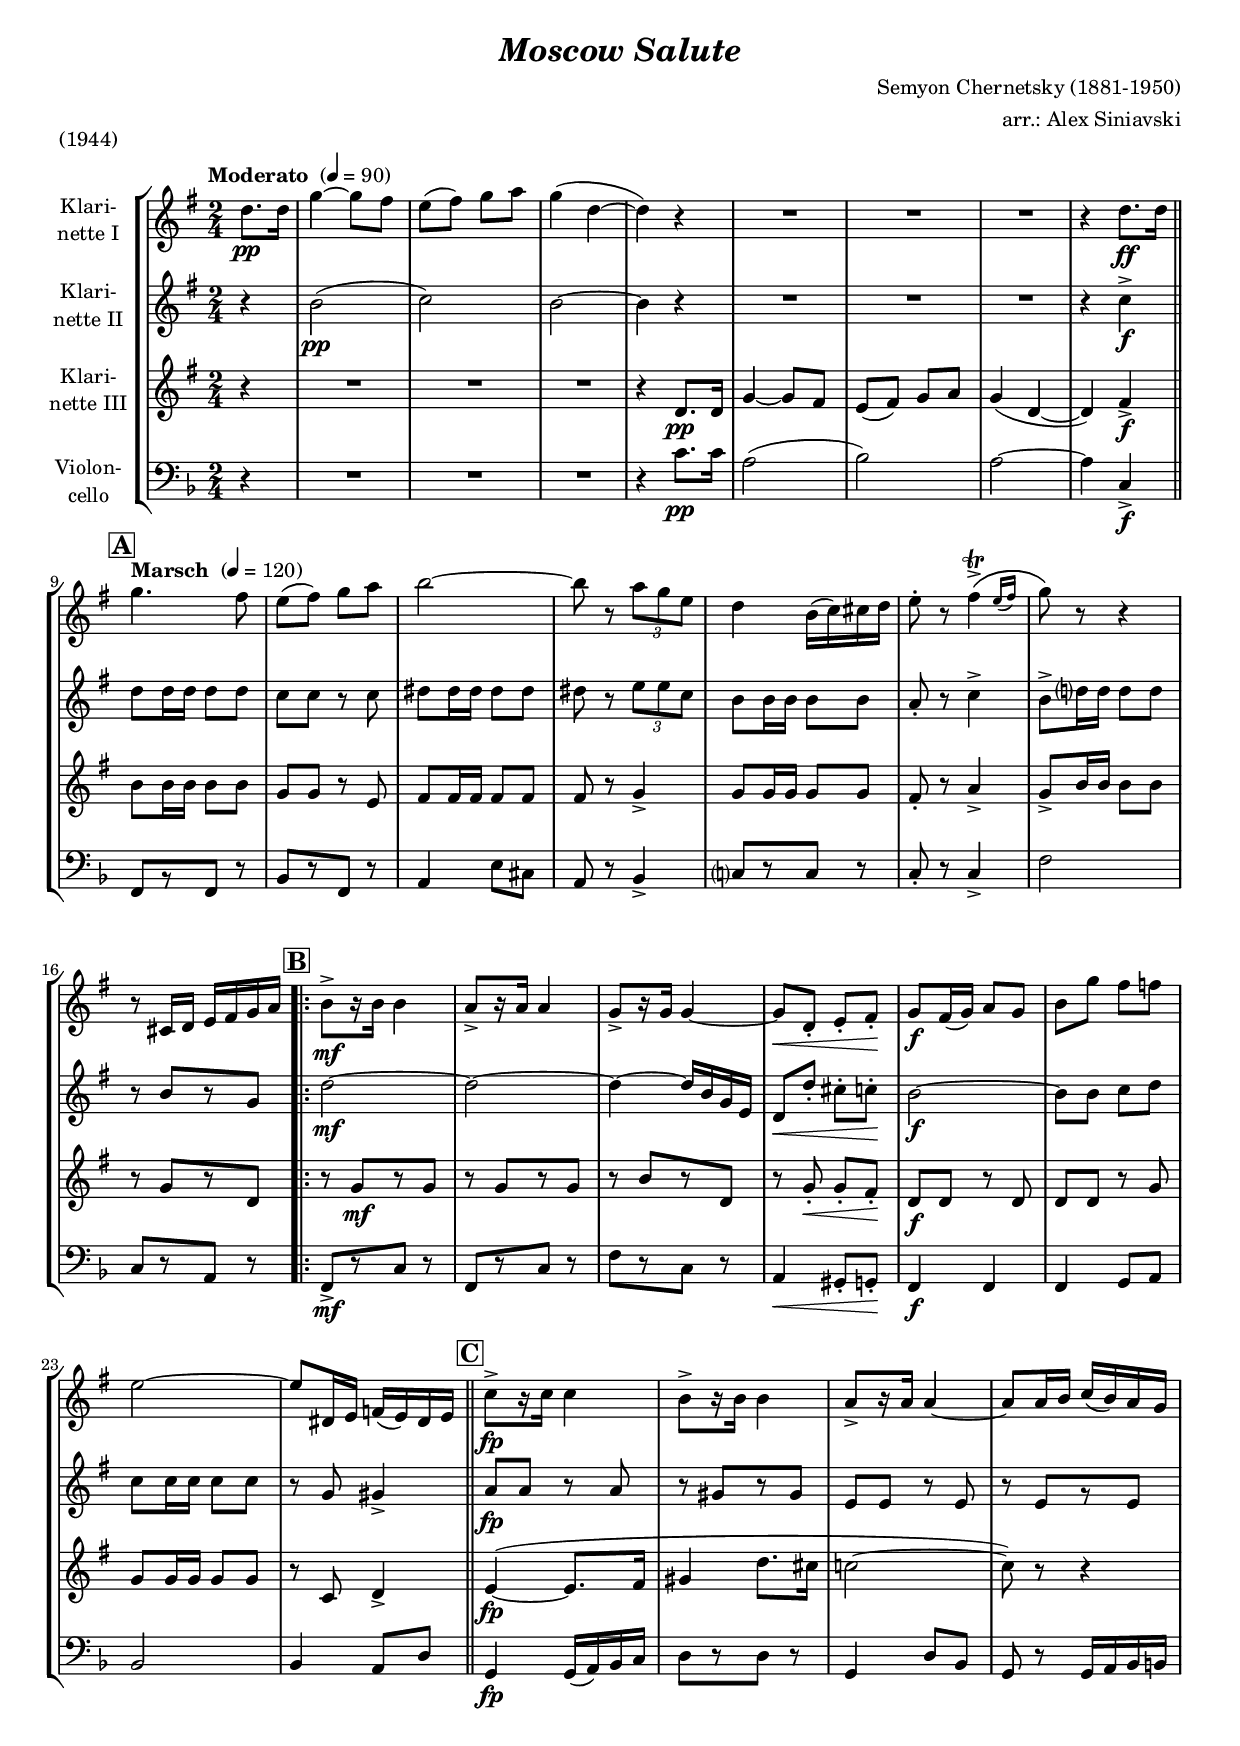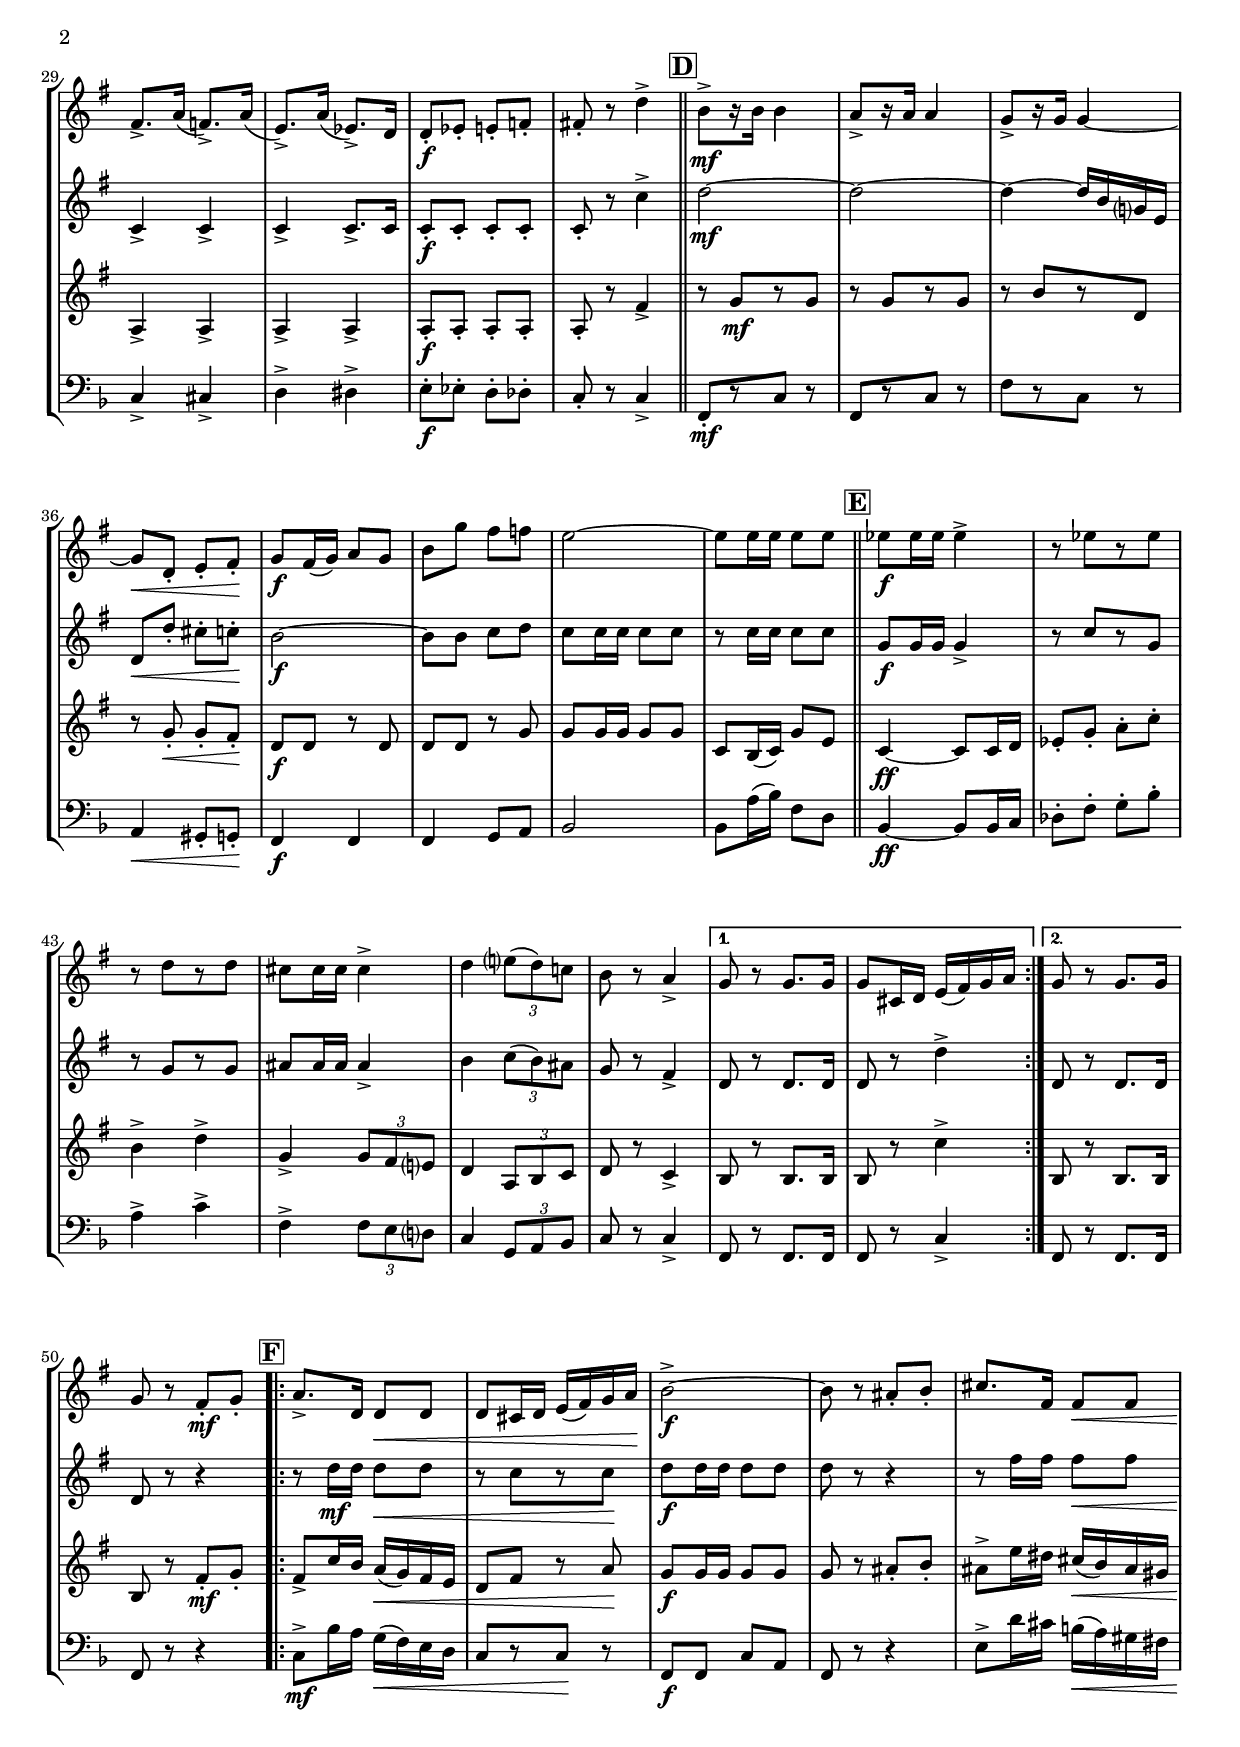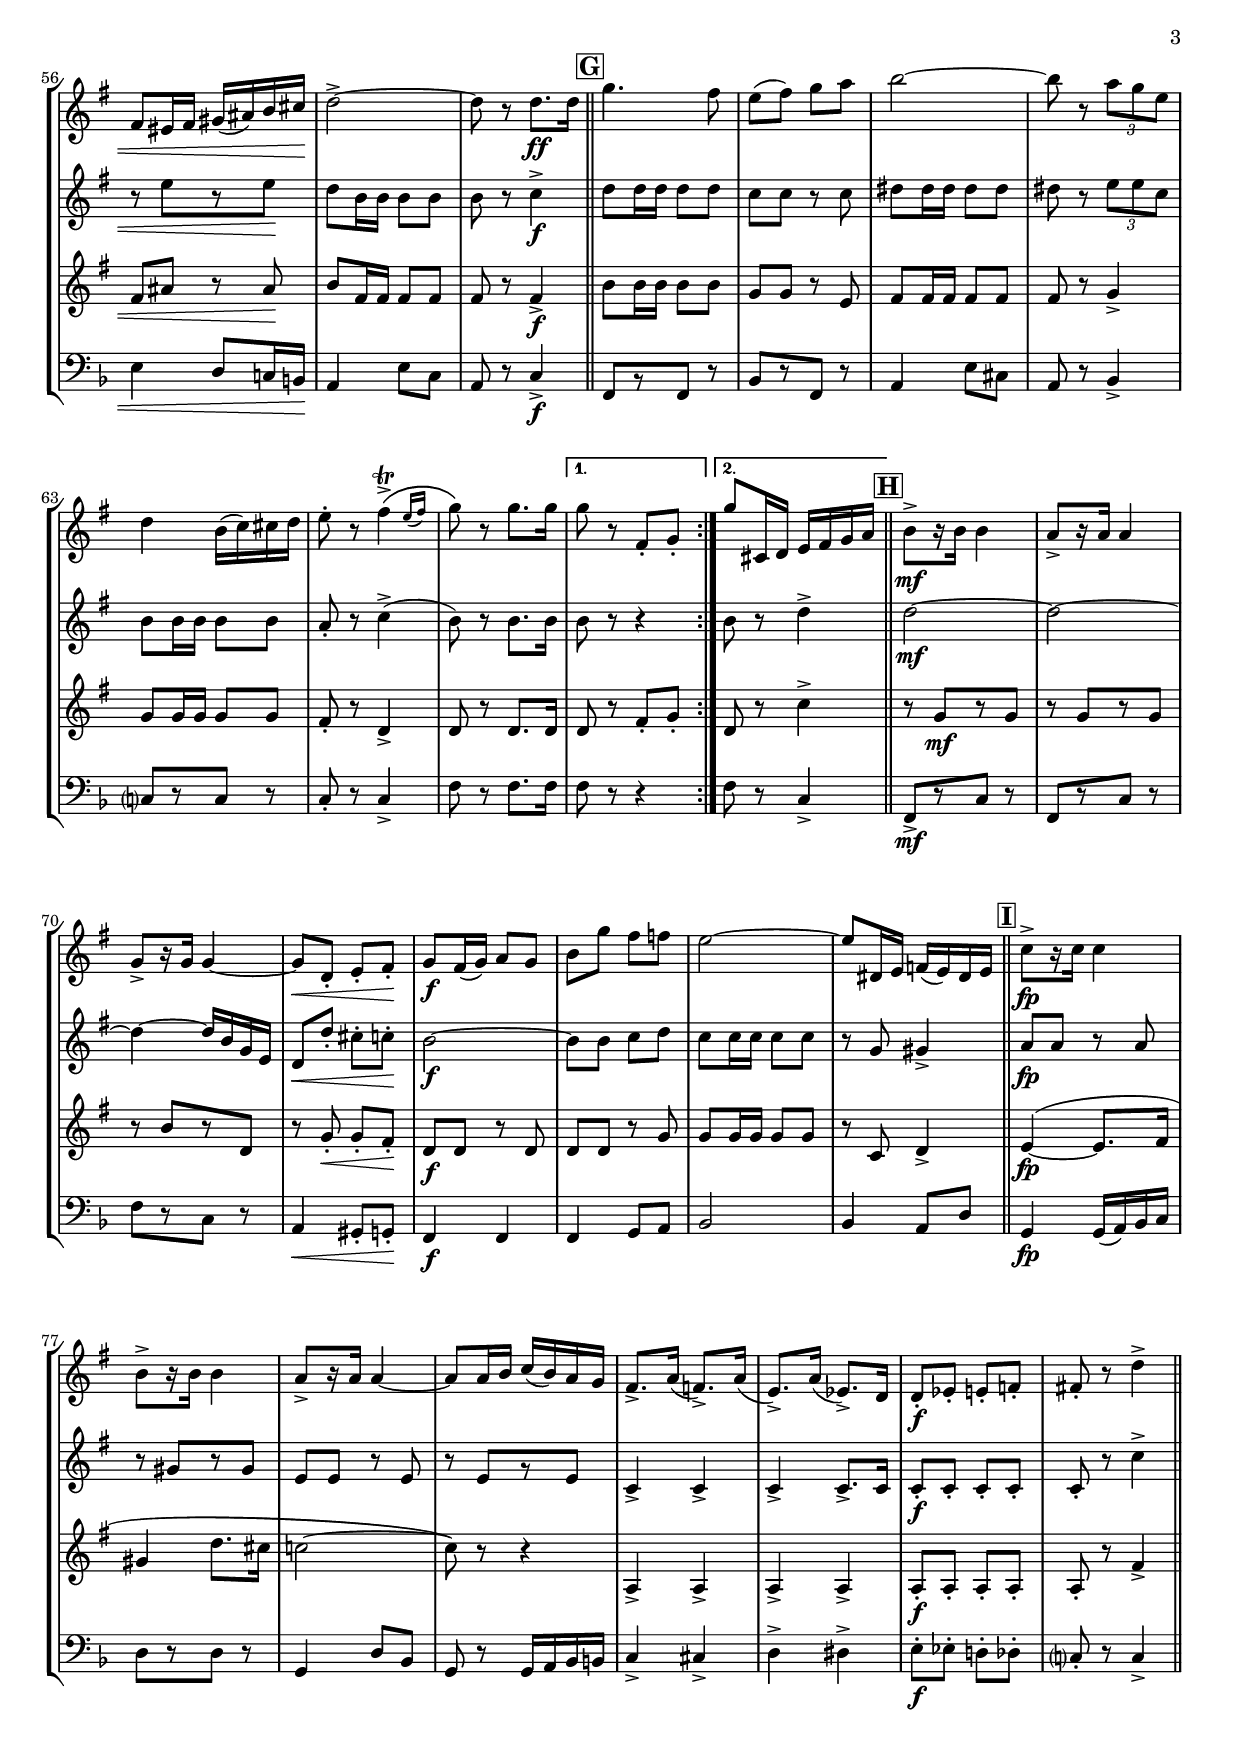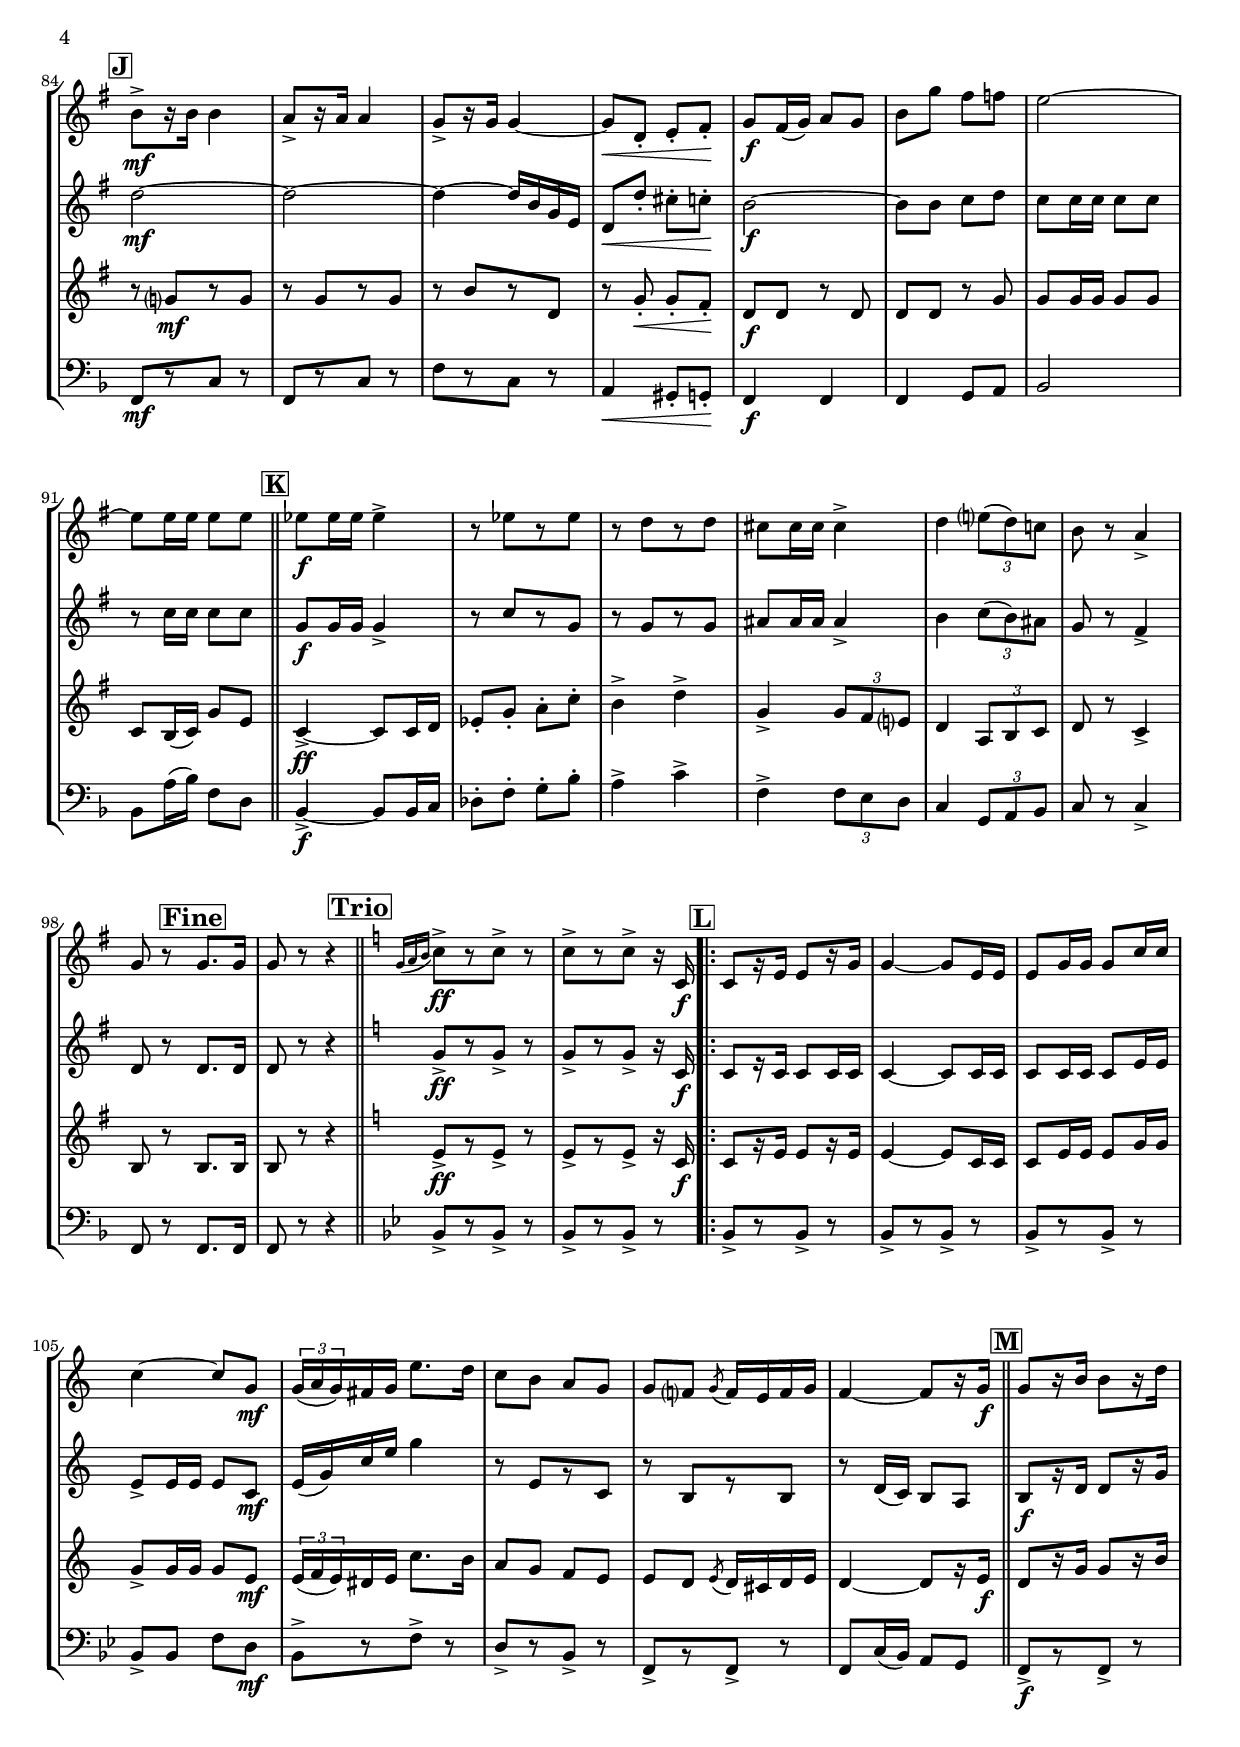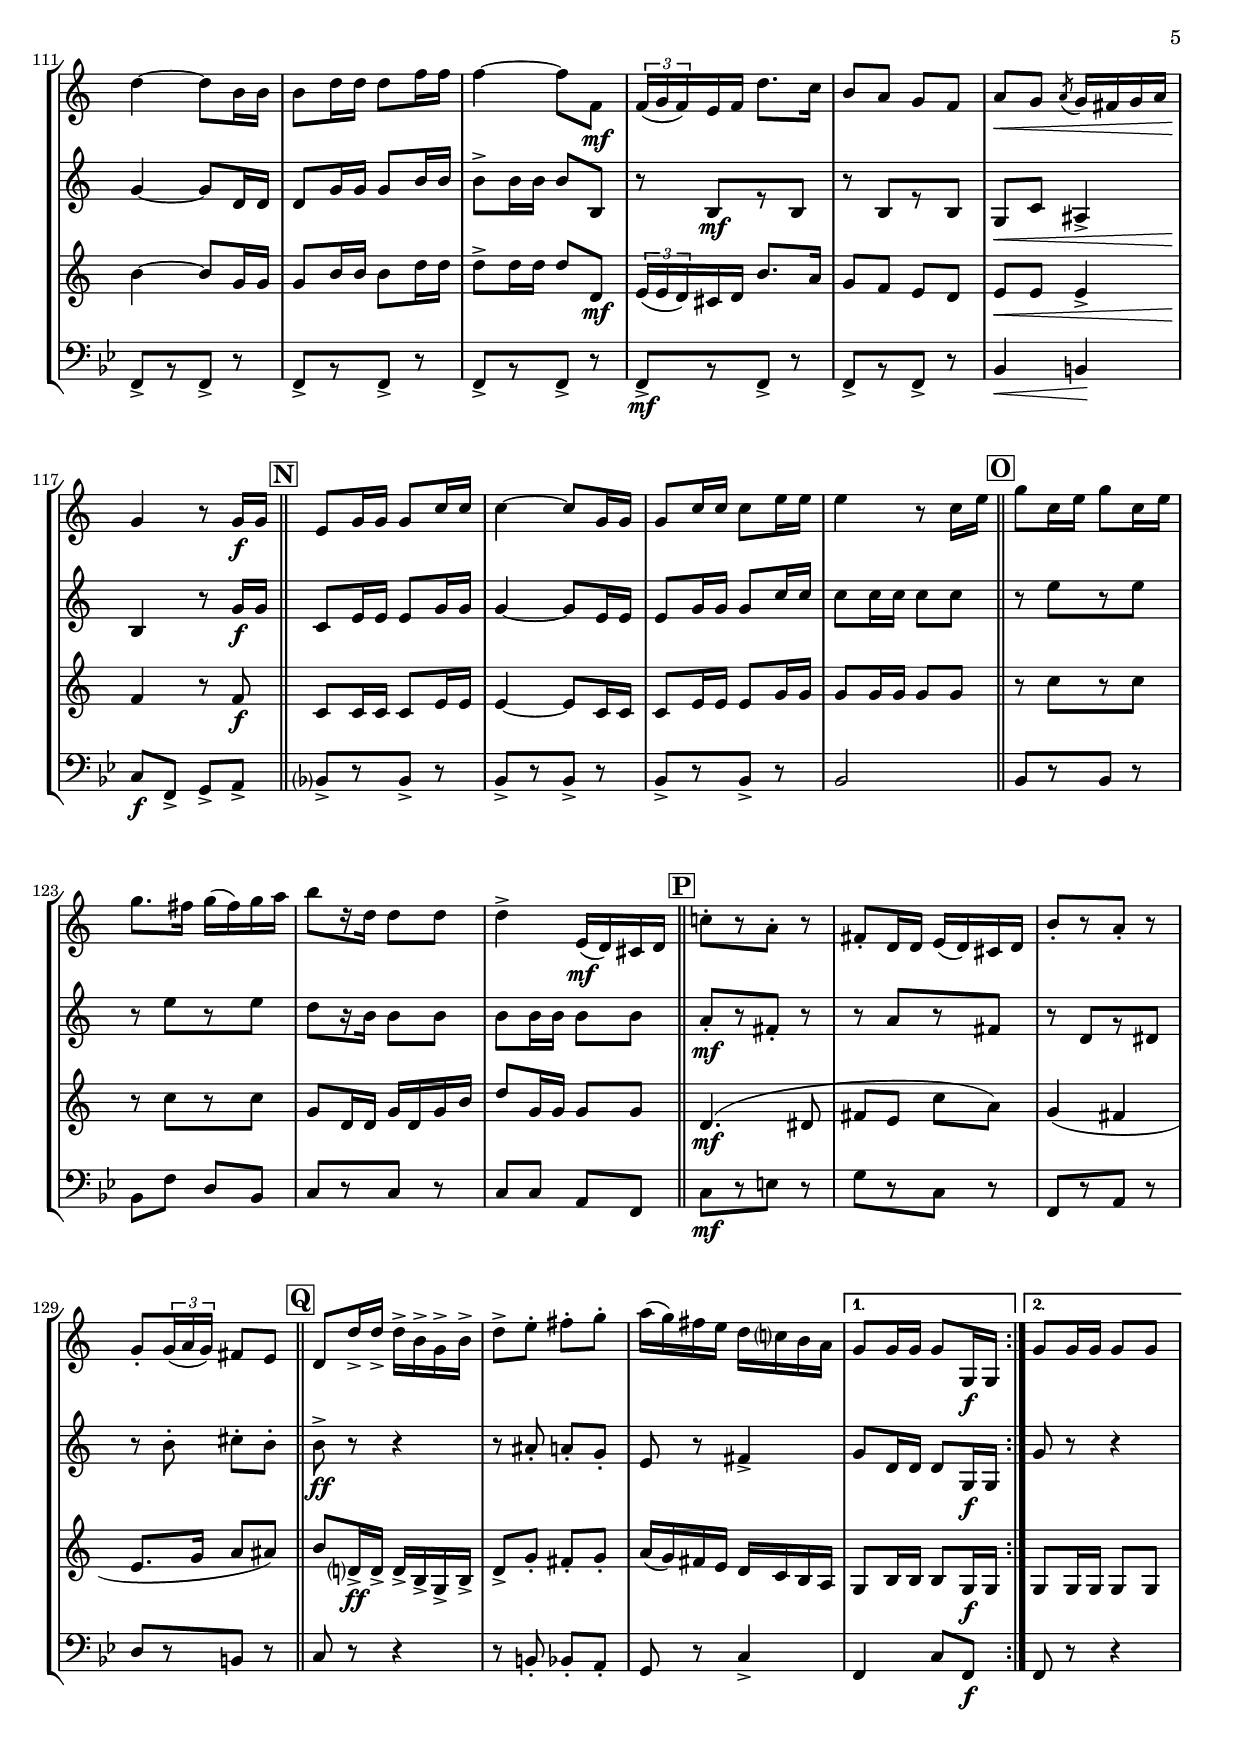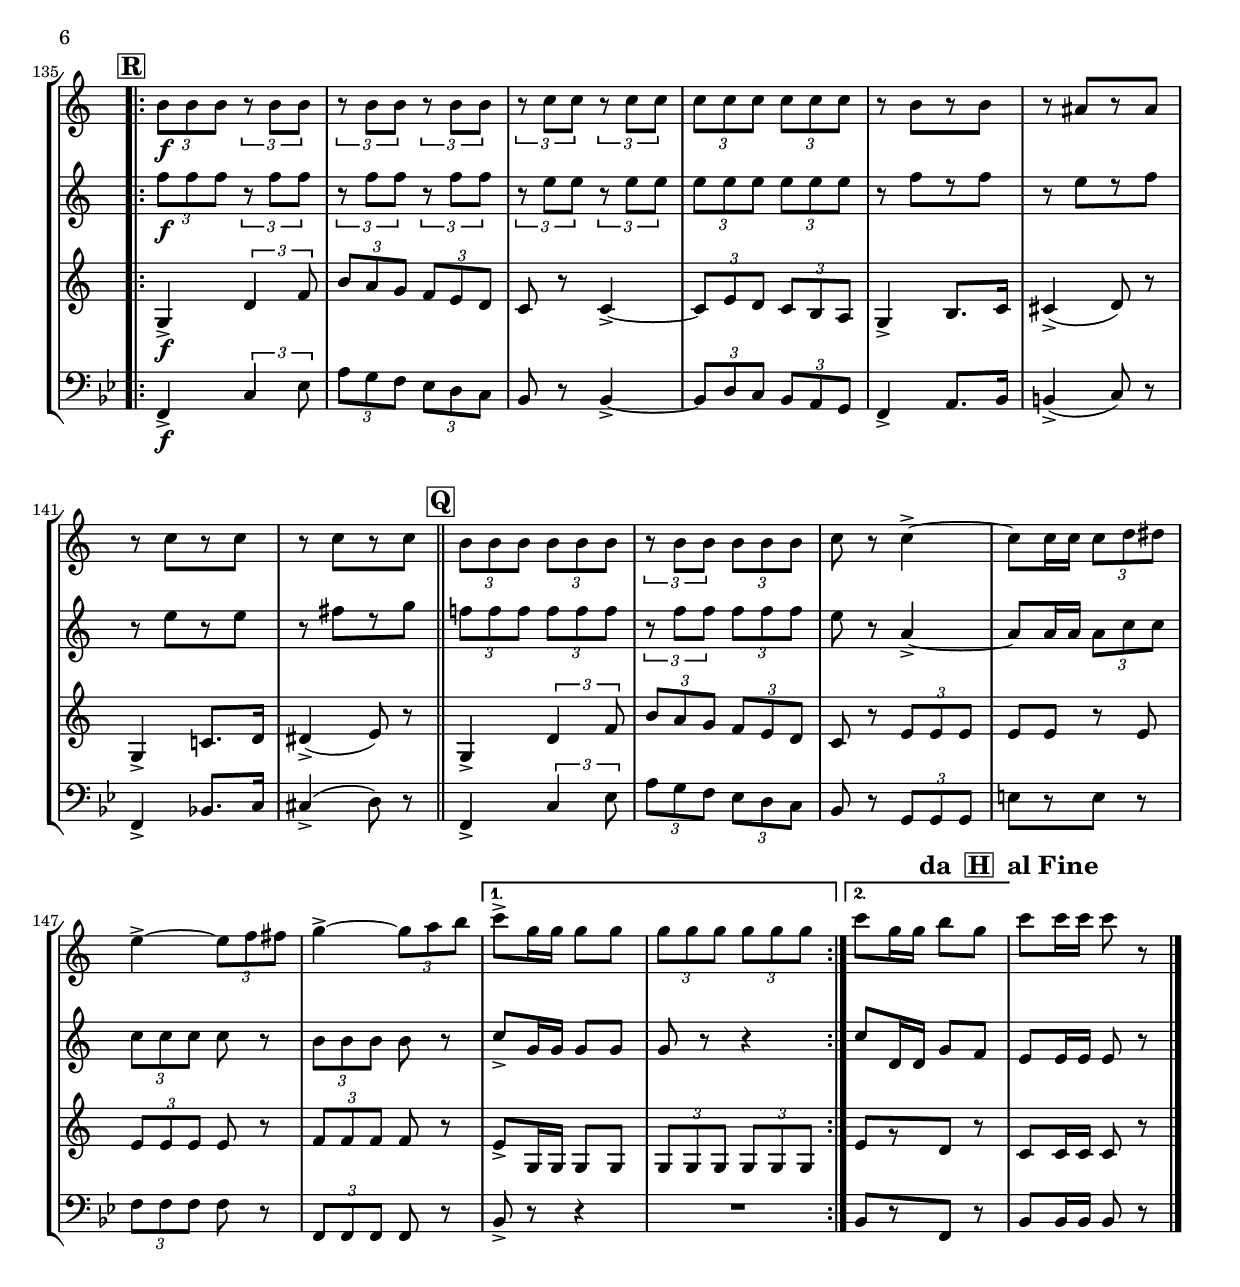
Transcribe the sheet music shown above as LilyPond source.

\version "2.18.2"
\include "deutsch.ly"

#(set-global-staff-size 17.725)

\header {
  title     = \markup \bold \italic "Moscow Salute"
  composer  = "Semyon Chernetsky (1881-1950)"
  arranger  = "arr.: Alex Siniavski"
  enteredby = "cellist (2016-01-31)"
  piece     = "(1944)"
}

voiceconsts = {
  \key b \major
  \clef "treble"
  \time 2/4
  %\numericTimeSignature
  \compressFullBarRests
  \tempo "Moderato " 4=90
  % Set default beaming for all staves
%  \set Timing.beamExceptions = #'()
%  \set Timing.baseMoment     = #(ly:make-moment 1 4)
%  \set Timing.beatStructure  = #'(1 1 1)
}

mihi = "clarinet"
%mihi = "trumpet"
mist = "string ensemble 1"
miba = "drawbar organ"
%miba = "electric bass (pick)"
%mikl = "acoustic grand"

boxa = { \bar "||" \mark \markup \box \bold "A" \tempo "Marsch " 4=120 }
boxb = { \mark \markup \box \bold "B" }
boxc = { \bar "||" \mark \markup \box \bold "C" }
boxd = { \bar "||" \mark \markup \box \bold "D" }
boxe = { \bar "||" \mark \markup \box \bold "E" }
boxf = { \mark \markup \box \bold "F" }
boxg = { \bar "||" \mark \markup \box \bold "G" }
boxh = { \bar "||" \mark \markup \box \bold "H" }
boxi = { \bar "||" \mark \markup \box \bold "I" }
boxj = { \bar "||" \mark \markup \box \bold "J" }
boxk = { \bar "||" \mark \markup \box \bold "K" }
boxl = { \mark \markup \box \bold "L" }
boxm = { \bar "||" \mark \markup \box \bold "M" }
boxn = { \bar "||" \mark \markup \box \bold "N" }
boxo = { \bar "||" \mark \markup \box \bold "O" }
boxp = { \bar "||" \mark \markup \box \bold "P" }
boxq = { \bar "||" \mark \markup \box \bold "Q" }
boxr = { \mark \markup \box \bold "R" }

fine = \mark \markup \box \bold "Fine"
hfin = \mark \markup { \bold "da " \box \bold "H" \bold " al Fine" }
trio = { \bar "||" \mark \markup \box \bold "Trio" \key es \major }

va = \relative c' {
  \voiceconsts

  \partial 4 f8.\pp f16
  b4~ b8 a
  g( a) b c
  b4( f~
  f) r
  R2*3

  r4 f8.\ff f16 \boxa
  b4. a8
  g( a) b c
  d2~
  d8 r \times 2/3 { c b g }
  f4 d16( es) e f

  g8-. r \afterGrace a4\(->\trill { g16([ a]) }
  b8\) r r4
  r8 e,,16 f g a b c
  \repeat volta 2 { \boxb
    d8[->\mf r16 d] d4
    c8[-> r16 c] c4
    b8[-> r16 b] b4~

    b8\< f-. g-. a-.\!
    b\f a16( b) c8 b
    d b' a as
    g2~
    g8 fis,16 g as( g) fis g \boxc
    es'8[->\fp r16 es] es4

    d8[-> r16 d16] d4
    c8[-> r16 c16] c4~
    c8 c16 d es( d) c b
    a8.-> c16( as8.)-> c16(
    g8.)-> c16( ges8.)-> f16
    f8-.\f ges-. g-. as-.
    a!-. r f'4-> \boxd

    d8[->\mf r16 d] d4
    c8[-> r16 c] c4
    b8[-> r16 b] b4~
    b8\< f-. g-. a-.\!
    b\f a16( b) c8 b
    d b' a as

    g2~
    g8 g16 g g8 g \boxe
    ges\f ges16 ges ges4->
    r8 ges[ r ges]
    r f[ r f]
    e e16 e e4->
    f \times 2/3 { g?8( f) es! }

    d8 r c4->
  }
  \alternative {
    { b8 r b8. b16 | b8 e,16 f g( a) b c }
    { b8 r b8. b16 }
  }
  b8 r a-.\mf b-.
  \repeat volta 2 { \boxf
    c8.-> f,16 f8\< f

    f e16 f g( a) b c\!
    d2~->\f
    d8 r cis-. d-.
    e8. a,16 a8\< a
    a gis16 a h( cis) d e\!
    f2~->

    f8 r f8.\ff f16 \boxg
    b4. a8
    g( a) b c
    d2~
    d8 r \times 2/3 { c b g }
    f4 d16( es) e f
    g8-. r \afterGrace a4\(->\trill { g16([ a]) }
    b8\) r b8. b16
  }
  \alternative {
    { b8 r a,-. b-. }
    { b' e,,16 f g a b c }
  } \boxh
  d8[->\mf r16 d] d4
  c8[-> r16 c] c4

  b8[-> r16 b] b4~
  b8\< f-. g-. a-.\!
  b\f a16( b) c8 b
  d b' a as
  g2~
  g8 fis,16 g as( g) fis g \boxi

  es'8[->\fp r16 es] es4
  d8[-> r16 d] d4
  c8[-> r16 c] c4~
  c8 c16 d es( d) c b
  a8.-> c16( as8.)-> c16(
  g8.)-> c16( ges8.)-> f16

  f8-.\f ges-. g-. as-.
  a!-. r f'4-> \boxj
  d8[->\mf r16 d] d4
  c8[-> r16 c] c4
  b8[-> r16 b] b4~
  b8\< f-. g-. a-.\!
  b\f a16( b) c8 b

  d b' a as
  g2~
  g8 g16 g g8 g \boxk
  ges\f ges16 ges ges4->
  r8 ges[ r ges]
  r f[ r f]
  e e16 e e4->

  f \times 2/3 { g?8( f) es! }
  d r c4->
  b8 r \fine b8. b16
  b8 r r4 \trio
  \appoggiatura { b16[ c d] } es8[->\ff r es]-> r
  es[-> r es]-> r16 es,\f
  \repeat volta 2 { \boxl
    es8[ r16 g] g8[ r16 b]

    b4~ b8 g16 g
    g8 b16 b b8 es16 es
    es4~ es8 b\mf
    \times 2/3 { b16( c b) } a b g'8. f16
    es8 d c b
    b as? \acciaccatura b as16 g as b
    as4~ as8[ r16 b]\f \boxm
    b8[ r16 d] d8[ r16 f]
    f4~ f8 d16 d
    d8 f16 f f8 as16 as
    as4~ as8 as,\mf
    \times 2/3 { as16( b as) } g as f'8. es16

    d8 c b as
    c\< b \acciaccatura c b16 a b c
    b4\! r8 b16\f b \boxn
    g8 b16 b b8 es16 es
    es4~ es8 b16 b
    b8 es16 es es8 g16 g

    g4 r8 es16 g \boxo
    b8 es,16 g b8 es,16 g
    b8. a16 b( a) b c
    d8[ r16 f,] f8 f
    f4-> g,16(\mf f) e f \boxp
    es'!8[-. r c]-. r

    a-. f16 f g( f) e f
    d'8[-. r c]-. r
    b-. \times 2/3 { b16( c b) } a8 g \boxq
    f f'16-> f-> f-> d-> b-> d->
    f8-> g-. a-. b-.
    c16( b) a g f es? d c
  }
  \alternative {
    { b8 b16 b b8 b,16\f b }
    { b'8 b16 b b8 b }
  }
  \repeat volta 2 { \boxr
    \times 2/3 { d\f d d } \times 2/3 { r d d }
    \times 2/3 { r d d } \times 2/3 { r d d }
  
    \times 2/3 { r es es } \times 2/3 { r es es }
    \times 2/3 { es es es } \times 2/3 { es es es }
    r d[ r d]
    r cis[ r cis]

    r es[ r es]
    r es[ r es]
    \times 2/3 { d d d } \times 2/3 { d d d }
    \times 2/3 { r d d } \times 2/3 { d d d }
    es r es4~->
    es8 es16 es \times 2/3 { es8 f fis }
    
    g4~-> \times 2/3 { g8 as a }
    b4~-> \times 2/3 { b8 c d }    
  }
  \alternative {
    { es-> b16 b b8 b | \times 2/3 { b b b } \times 2/3 { b b b } }
    { es b16 b d8 b }
  } \hfin
  es es16 es es8 r \bar "|."
}

vb = \relative c' {
  \voiceconsts

  \partial 4 r4
  d2(\pp
  es)
  d~
  d4 r
  R2*3
  r4 es->\f \boxa
  f8 f16 f f8 f
  es es r es
  fis fis16 fis fis8 fis
  fis r \times 2/3 { g g es }
  d8 d16 d d8 d

  c-. r es4->
  d8-> f?16 f f8 f
  r d[ r b]
  \repeat volta 2 { \boxb
    f'2~\mf
    f~
    f4~ f16 d b g

    f8\< f'-. e-. es-.\!
    d2~\f
    d8 d es f
    es es16 es es8 es
    r b h4-> \boxc
    c8\fp c r c

    r h[ r h]
    g g r g
    r g[ r g]
    es4-> es->
    es-> es8.-> es16
    es8-.\f es-. es-. es-.
    es-. r es'4-> \boxd

    f2~\mf
    f~
    f4~ f16 d b? g
    f8\< f'-. e-. es-.\!
    d2~\f
    d8 d es f

    es es16 es es8 es
    r es16 es es8 es \boxe
    b\f b16 b b4->
    r8 es[ r b]
    r b[ r b]
    cis cis16 cis cis4->
    d \times 2/3 { es8( d) cis }

    b r a4->
  }
  \alternative {
    { f8 r f8. f16 | f8 r f'4-> }
    { f,8 r f8. f16 }
  }
  f8 r r4
  \repeat volta 2 { \boxf
    r8 f'16\mf f f8\< f

    r es[ r es]\!
    f\f f16 f f8 f
    f r r4
    r8 a16 a a8\< a
    r g[ r g]\!
    f d16 d d8 d

    d r es4->\f \boxg
    f8 f16 f f8 f
    es es r es
    fis fis16 fis fis8 fis
    fis r \times 2/3 { g g es }
    d d16 d d8 d
    c-. r es4(->

    d8) r d8. d16
  }
  \alternative {
    { d8 r r4 }
    { d8 r f4-> }
  } \boxh
  f2~\mf
  f~

  f4~ f16 d b g
  f8\< f'-. e-. es-.\!
  d2~\f
  d8 d es f
  es es16 es es8 es
  r b h4-> \boxi

  c8\fp c r c
  r h[ r h]
  g g r g
  r g[ r g]
  es4-> es->
  es-> es8.-> es16

  es8-.\f es-. es-. es-.
  es-. r es'4-> \boxj
  f2~\mf
  f~
  f4~ f16 d b g
  f8\< f'-. e-. es-.\!
  d2~\f
  d8 d es f
  es es16 es es8 es
  r es16 es es8 es \boxk
  b\f b16 b b4->
  r8 es[ r b]
  r b[ r b]
  cis cis16 cis cis4->

  d \times 2/3 { es8( d) cis }
  b r a4->
  f8 r \fine f8. f16
  f8 r r4 \trio
  \grace s8. b8[->\ff r b]-> r
  b[-> r b]-> r16 es,\f
  \repeat volta 2 { \boxl
    es8[ r16 es] es8 es16 es

    es4~ es8 es16 es
    es8 es16 es es8 g16 g
    g8-> g16 g g8 es\mf
    g16( b) es g b4
    r8 g,[ r es]
    r d[ r d]

    r f16( es) d8 c \boxm
    d[\f r16 f] f8[ r16 b]
    b4~ b8 f16 f
    f8 b16 b b8 d16 d
    d8-> d16 d d8 d,
    r d[\mf r d]

    r d[ r d]
    b\< es cis4->
    d\! r8 b'16\f b \boxn
    es,8 g16 g g8 b16 b
    b4~ b8 g16 g
    g8 b16 b b8 es16 es

    es8 es16 es es8 es \boxo
    r g[ r g]
    r g[ r g]
    f[ r16 d] d8 d
    d d16 d d8 d \boxp
    c[-.\mf r a]-. r

    r c[ r a]
    r f[ r fis]
    r d'-. e-. d-. \boxq
    d->\ff r r4
    r8 cis-. c-. b-.
    g r a4->
  }
  
  \alternative {
    { b8 f16 f f8 b,16\f b }
    { b'8 r r4 }
  }
  \repeat volta 2 { \boxr
    \times 2/3 { as'8\f as as } \times 2/3 { r as as }
    \times 2/3 { r as as } \times 2/3 { r as as }
 
    \times 2/3 { r g g } \times 2/3 { r g g }
    \times 2/3 { g g g } \times 2/3 { g g g }
    r as[ r as]
    r g[ r as]

    r g[ r g]
    r a[ r b]
    \times 2/3 { as! as as } \times 2/3 { as as as }
     \times 2/3 { r as as } \times 2/3 { as as as }
     g r c,4~->
     c8 c16 c \times 2/3 { c8 es es }

     \times 2/3 { es es es } es r
     \times 2/3 { d d d } d r
  }
  \alternative {
    { es-> b16 b b8 b | b r r4 }
    { es8 f,16 f b8 as }
  } \hfin
  g g16 g g8 r \bar "|."
}

vc = \relative c {
  \voiceconsts

  \partial 4 r4
  R2*3
  r4 f8.\pp f16
  b4~ b8 a
  g( a) b c

  b4( f~
  f) a->\f \boxa
  d8 d16 d d8 d
  b8 b r g
  a a16 a a8 a
  a r b4->
  b8 b16 b b8 b

  a-. r c4->
  b8-> d16 d d8 d
  r b[ r f]
  \repeat volta 2 { \boxb
    r b[\mf r b]
    r b[ r b]
    r d[ r f,]

    r b-.\< b-. a-.\!
    f\f f r f
    f f r b
    b b16 b b8 b
    r es, f4-> \boxc
    g(~\fp g8. a16

    h4 f'8. e16
    es!2~
    es8) r r4
    c,-> c->
    c-> c->
    c8-.\f c-. c-. c-.
    c-. r a'4-> \boxd

    r8 b[\mf r b]
    r b[ r b]
    r d[ r f,]
    r b-.\< b-. a-.\!
    f\f f r f
    f f r b

    b b16 b b8 b
    es, d16( es) b'8 g \boxe
    es4~\ff es8 es16 f
    ges8-. b-. c-. es-.
    d4-> f->
    b,-> \times 2/3 { b8 a g? }
    f4 \times 2/3 { c8 d es }

    f r es4->
  }
  \alternative {
    { d8 r d8. d16 | d8 r es'4-> }
    { d,8 r d8. d16 }
  }
  d8 r a'-.\mf b-.
  \repeat volta 2 { \boxf
    a-> es'16 d c(\< b) a g

    f8 a r c\!
    b\f b16 b b8 b
    b r cis-. d-.
    cis-> g'16 fis e(\< d) cis h
    a8 cis r cis\!
    d a16 a a8 a

    a r a4->\f \boxg
    d8 d16 d d8 d
    b b r g
    a a16 a a8 a
    a r b4->
    b8 b16 b b8 b
    a-. r f4->

    f8 r f8. f16
  }
  \alternative {
    { f8 r a-. b-. }
    { f r es'4-> }
  } \boxh
  r8 b[\mf r b]
  r b[ r b]

  r d[ r f,]
  r b-.\< b-. a-.\!
  f\f f r f
  f f r b
  b b16 b b8 b
  r es, f4->

  g(~\fp g8. a16
  h4 f'8. e16
  es!2~
  es8) r r4
  c,-> c->
  c-> c->

  c8-.\f c-. c-. c-.
  c-. r a'4-> \boxj
  r8 b?[\mf r b]
  r b[ r b]
  r d[ r f,]
  r b-.\< b-. a-.\!
  f\f f r f

  f f r b
  b b16 b b8 b
  es, d16( es) b'8 g \boxk
  es4~->\ff es8 es16 f
  ges8-. b-. c-. es-.
  d4-> f->
  b,-> \times 2/3 { b8 a g? }
  f4 \times 2/3 { c8 d es }
  f r es4->
  d8 r \fine d8. d16
  d8 r r4 \trio
  \grace s8. g8[->\ff r g]-> r
  g[-> r g]-> r16 es\f
  \repeat volta 2 { \boxl
    es8[ r16 g] g8[ r16 g]

    g4~ g8 es16 es
    es8 g16 g g8 b16 b
    b8-> b16 b b8 g\mf
    \times 2/3 { g16( as g) } fis g es'8. d16
    c8 b as g
    g f \acciaccatura g f16 e f g

    f4~ f8[ r16 g]\f \boxm
    f8[ r16 b] b8[ r16 d]
    d4~ d8 b16 b
    b8 d16 d d8 f16 f
    f8-> f16 f f8 f,\mf
    \times 2/3 { g16( g f) } e f d'8. c16

    b8 as g f
    g\< g g4->
    as\! r8 as\f \boxn
    es es16 es es8 g16 g
    g4~ g8 es16 es
    es8 g16 g g8 b16 b

    b8 b16 b b8 b \boxo
    r es[ r es]
    r es[ r es]
    b f16 f b f b d
    f8 b,16 b b8 b \boxp
    f4.(\mf fis8

    a g es' c)
    b4( a
    g8. b16 c8 cis) \boxq
    d f,?16->\ff f-> f-> d-> b-> d->
    f8-> b-. a-. b-.
    c16( b) a g f es d c
  }
  
  \alternative {
    { b8 d16 d d8 b16\f b }
    { b8 b16 b b8 b }
  }
  \repeat volta 2 { \boxr
    b4->\f \times 2/3 { f' as8 }
    \times 2/3 { d c b } \times 2/3 { as g f }

    es r es4~->
    \times 2/3 { es8 g f } \times 2/3 { es d c }
    b4-> d8. es16
    e4(-> f8) r

    b,4-> es!8. f16
    fis4(-> g8) r \boxq
    b,4-> \times 2/3 { f'4 as8 }
    \times 2/3 { d c b } \times 2/3 { as g f }
    es r \times 2/3 { g g g }
    g g r g

    \times 2/3 { g g g } g r
    \times 2/3 { as as as } as r
  }
  \alternative {
    { g-> b,16 b b8 b | \times 2/3 { b b b } \times 2/3 { b b b } }
    { g'[ r f] r }
  } \hfin
  es es16 es es8 r \bar "|."
}

vd = \relative c {
  \voiceconsts
  \clef "bass"

  \partial 4 r4
  R2*3
  r4 f8.\pp f16
  d2(
  es)

  d~ d4 f,->\f \boxa
  b,8[ r b] r
  es[ r b] r
  d4 a'8 fis
  d r es4->
  f?8[ r f] r

  f-. r f4->
  b2
  f8[ r d] r
  \repeat volta 2 { \boxb
    b[->\mf r f'] r
    b,[ r f'] r
    b[ r f] r

    d4\< cis8-. c-.\!
    b4\f b
    b c8 d
    es2
    es4 d8 g \boxc
    c,4\fp c16( d) es f

    g8[ r g] r
    c,4 g'8 es
    c r c16 d es e
    f4-> fis->
    g-> gis->
    a8-.\f as-. g-. ges-.
    f-. r f4-> \boxd

    b,8[-.\mf r f'] r
    b,[ r f'] r
    b[ r f] r
    d4\< cis8-. c-.\!
    b4\f b
    b c8 d

    es2
    es8 d'16( es) b8 g \boxe
    es4~\ff es8 es16 f
    ges8-. b-. c-. es-.
    d4-> f->
    b,-> \times 2/3 { b8 a g? }
    f4 \times 2/3 { c8 d es }

    f r f4->
  }
  \alternative {
    { b,8 r b8. b16 | b8 r f'4-> }
    { b,8 r b8. b16 }
  }
  b8 r r4
  \repeat volta 2 { \boxf
    f'8->\mf es'16 d c(\< b) a g

    f8[ r f]\! r
    b,\f b f' d
    b r r4
    a'8-> g'16 fis e(\< d) cis h
    a4 g8 f!16 e\!
    d4 a'8 f

    d r f4->\f \boxg
    b,8[ r b] r
    es[ r b] r
    d4 a'8 fis
    d r es4->
    f?8[ r f] r
    f-. r f4->

    b8 r b8. b16
  }
  \alternative {
    { b8 r r4 }
    { b8 r f4-> }
  } \boxh
  b,8[->\mf r f'] r
  b,[ r f'] r

  b[ r f] r
  d4\< cis8-. c-.\!
  b4\f b
  b c8 d
  es2
  es4 d8 g

  c,4\fp c16( d) es f
  g8[ r g] r
  c,4 g'8 es
  c r c16 d es e
  f4-> fis->
  g-> gis->

  a8-.\f as-. g!-. ges-.
  f?-. r f4-> \boxj
  b,8[\mf r f'] r
  b,[ r f'] r
  b[ r f] r
  d4\< cis8-. c-.\!
  b4\f b

  b c8 d
  es2
  es8 d'16( es) b8 g \boxk
  es4~->\f es8 es16 f
  ges8-. b-. c-. es-.
  d4-> f->
  b,-> \times 2/3 { b8 a g }

  f4 \times 2/3 { c8 d es }
  f r f4->
  b,8 r \fine b8. b16
  b8 r r4 \trio
  \grace s8. es8[-> r es]-> r
  es[-> r es]-> r
  \repeat volta 2 { \boxl
    es[-> r es]-> r
    
    es[-> r es]-> r
    es[-> r es]-> r
    es-> es b' g\mf
    es[-> r b']-> r
    g[-> r es]-> r
    b[-> r b]-> r

    b f'16( es) d8 c \boxm
    b[->\f r b]-> r
    b[-> r b]-> r
    b[-> r b]-> r
    b[-> r b]-> r
    b[->\mf r b]-> r

    b[-> r b]-> r
    es4\< e\!
    f8\f b,-> c-> d-> \boxn
    es?[-> r es]-> r
    es[-> r es]-> r
    es[-> r es]-> r

    es2 \boxo
    es8[ r es] r
    es b' g es
    f[ r f] r
    f f d b
    f'[\mf r a] r

    c[ r f,] r
    b,[ r d] r
    g[ r e] r \boxq
    f r r4
    r8 e-. es-. d-.
    c r f4->
  }
  
  \alternative {
    { b, f'8 b,\f }
    { b r r4 }
  }
  \repeat volta 2 { \boxr
    b4->\f \times 2/3 { f' as8 }
    \times 2/3 { d c b } \times 2/3 { as g f }

    es r es4~->
    \times 2/3 { es8 g f } \times 2/3 { es d c }
    b4-> d8. es16
    e4(-> f8) r

    b,4-> es!8. f16
    fis4(-> g8) r
    b,4-> \times 2/3 { f' as8 }
    \times 2/3 { d c b } \times 2/3 { as g f }
    es r \times 2/3 { c c c }
    a'[ r a] r

    \times 2/3 { b b b } b r
    \times 2/3 { b, b b } b r
  }
  \alternative {
    { es-> r r4 | R2 }
    { es8[ r b] r }
  } \hfin
  es es16 es es8 r \bar "|."
}


music = \new StaffGroup <<
      \new Staff {
        \set Staff.midiInstrument = \mihi
        \set Staff.instrumentName = \markup \center-column { "Klari-" "nette I" }
        \transpose b g' { \va }
      }

      \new Staff {
        \set Staff.midiInstrument = \mihi
        \set Staff.instrumentName = \markup \center-column { "Klari-" "nette II" }
        \transpose b g' { \vb }
      }

      \new Staff {
        \set Staff.midiInstrument = \mihi
        \set Staff.instrumentName = \markup \center-column { "Klari-" "nette III" }
        \transpose b g' { \vc }
      }

      \new Staff {
        \set Staff.midiInstrument = \miba
        \set Staff.instrumentName = \markup \center-column { "Violon-" "cello" }
        \transpose b f' { \vd }
      }
>>

\book {
  \score {
   \music
    \layout {}
  }

  \score {
    \unfoldRepeats \music

    \midi {
      \context {
        \Score
      }
    }
  }
}
